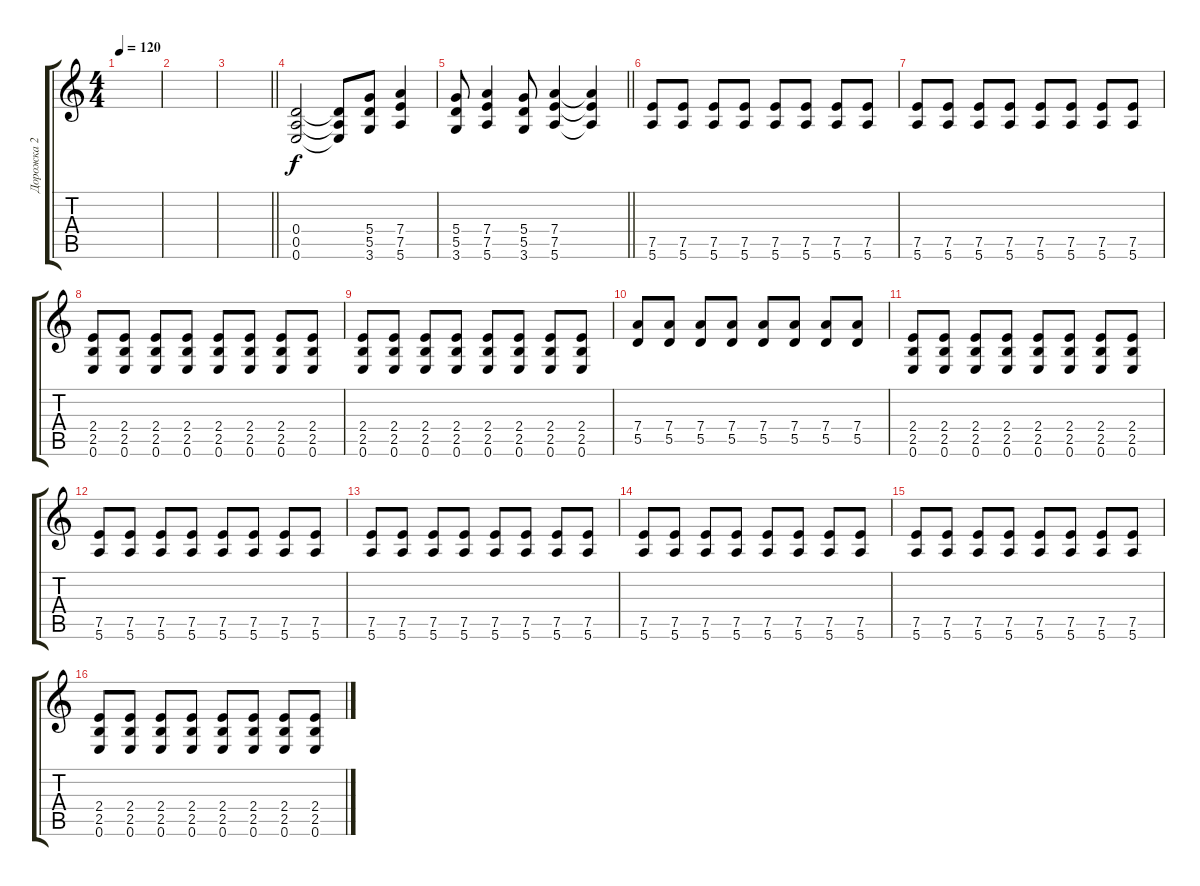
\track ("Дорожка 2" "Дорожка 2") {instrument distortionguitar}
\staff {score tabs}
\tuning (E4 B3 G3 D3 A2 E2) {hide}
\ts (4 4)
\tempo 120
\clef g2
\ks c
|
|
\barLineRight lightlight
|
(0.4 0.5 0.6).2 (0.4{t} 0.5{t} 0.6{t}).8 (5.4 5.5 3.6).8 (7.4 7.5 5.6).4 |
\barLineRight lightlight
(5.4 5.5 3.6).8 (7.4 7.5 5.6).4 (5.4 5.5 3.6).8 (7.4 7.5 5.6).4 (7.4{t} 7.5{t} 5.6{t}).4 |
(7.5 5.6).8 (7.5 5.6).8 (7.5 5.6).8 (7.5 5.6).8 (7.5 5.6).8 (7.5 5.6).8 (7.5 5.6).8 (7.5 5.6).8 |
(7.5 5.6).8 (7.5 5.6).8 (7.5 5.6).8 (7.5 5.6).8 (7.5 5.6).8 (7.5 5.6).8 (7.5 5.6).8 (7.5 5.6).8 |
(2.4 2.5 0.6).8 (2.4 2.5 0.6).8 (2.4 2.5 0.6).8 (2.4 2.5 0.6).8 (2.4 2.5 0.6).8 (2.4 2.5 0.6).8 (2.4 2.5 0.6).8 (2.4 2.5 0.6).8 |
(2.4 2.5 0.6).8 (2.4 2.5 0.6).8 (2.4 2.5 0.6).8 (2.4 2.5 0.6).8 (2.4 2.5 0.6).8 (2.4 2.5 0.6).8 (2.4 2.5 0.6).8 (2.4 2.5 0.6).8 |
(7.4 5.5).8 (7.4 5.5).8 (7.4 5.5).8 (7.4 5.5).8 (7.4 5.5).8 (7.4 5.5).8 (7.4 5.5).8 (7.4 5.5).8 |
(2.4 2.5 0.6).8 (2.4 2.5 0.6).8 (2.4 2.5 0.6).8 (2.4 2.5 0.6).8 (2.4 2.5 0.6).8 (2.4 2.5 0.6).8 (2.4 2.5 0.6).8 (2.4 2.5 0.6).8 |
(7.5 5.6).8 (7.5 5.6).8 (7.5 5.6).8 (7.5 5.6).8 (7.5 5.6).8 (7.5 5.6).8 (7.5 5.6).8 (7.5 5.6).8 |
(7.5 5.6).8 (7.5 5.6).8 (7.5 5.6).8 (7.5 5.6).8 (7.5 5.6).8 (7.5 5.6).8 (7.5 5.6).8 (7.5 5.6).8 |
(7.5 5.6).8 (7.5 5.6).8 (7.5 5.6).8 (7.5 5.6).8 (7.5 5.6).8 (7.5 5.6).8 (7.5 5.6).8 (7.5 5.6).8 |
(7.5 5.6).8 (7.5 5.6).8 (7.5 5.6).8 (7.5 5.6).8 (7.5 5.6).8 (7.5 5.6).8 (7.5 5.6).8 (7.5 5.6).8 |
(2.4 2.5 0.6).8 (2.4 2.5 0.6).8 (2.4 2.5 0.6).8 (2.4 2.5 0.6).8 (2.4 2.5 0.6).8 (2.4 2.5 0.6).8 (2.4 2.5 0.6).8 (2.4 2.5 0.6).8
